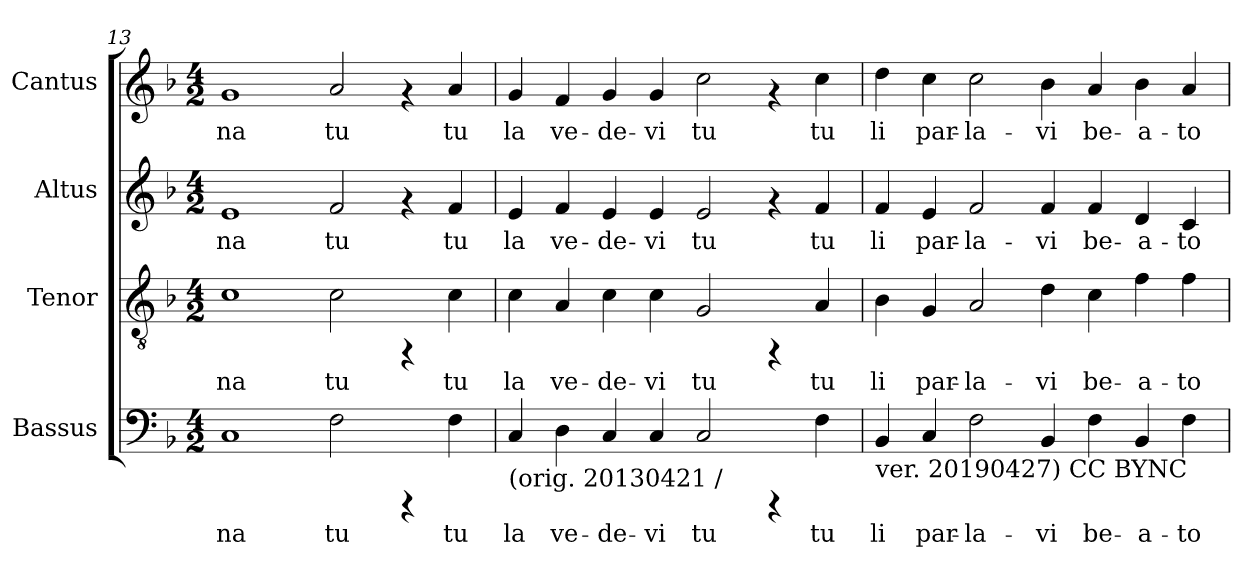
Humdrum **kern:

**kern	**text	**kern	**text	**kern	**text	**kern	**text
*part4	*part4	*part3	*part3	*part2	*part2	*part1	*part1
*staff4	*staff4	*staff3	*staff3	*staff2	*staff2	*staff1	*staff1
*I"Bassus	*	*I"Tenor	*	*I"Altus	*	*I"Cantus	*
*clefF4	*	*clefGv2	*	*clefG2	*	*clefG2	*
*k[b-]	*	*k[b-]	*	*k[b-]	*	*k[b-]	*
*F:	*	*F:	*	*F:	*	*F:	*
*M4/2	*	*M4/2	*	*M4/2	*	*M4/2	*
=13	=13	=13	=13	=13	=13	=13	=13
!	!LO:LY:b:cj	!	!LO:LY:b:cj	!	!LO:LY:b:cj	!	!LO:LY:b:cj
1C	-na	1c	-na	1e	-na	1g	-na
!	!LO:LY:b:cj	!	!LO:LY:b:cj	!	!LO:LY:b:cj	!	!LO:LY:b:cj
2F\	tu	2c\	tu	2f/	tu	2a/	tu
4rCCC	.	4rFF	.	4rf	.	4rf	.
!	!LO:LY:b:cj	!	!LO:LY:b:cj	!	!LO:LY:b:cj	!	!LO:LY:b:cj
4F\	tu	4c\	tu	4f/	tu	4a/	tu
=14	=14	=14	=14	=14	=14	=14	=14
!LO:TX:b:t=(orig. 2013­04­21 /	!	!	!	!	!	!	!
!	!LO:LY:b:cj	!	!LO:LY:b:cj	!	!LO:LY:b:cj	!	!LO:LY:b:cj
4C/	la	4c\	la	4e/	la	4g/	la
!	!LO:LY:b:cj	!	!LO:LY:b:cj	!	!LO:LY:b:cj	!	!LO:LY:b:cj
4D\	ve-	4A/	ve-	4f/	ve-	4f/	ve-
!	!LO:LY:b:cj	!	!LO:LY:b:cj	!	!LO:LY:b:cj	!	!LO:LY:b:cj
4C/	-de-	4c\	-de-	4e/	-de-	4g/	-de-
!	!LO:LY:b:cj	!	!LO:LY:b:cj	!	!LO:LY:b:cj	!	!LO:LY:b:cj
4C/	-vi	4c\	-vi	4e/	-vi	4g/	-vi
!	!LO:LY:b:cj	!	!LO:LY:b:cj	!	!LO:LY:b:cj	!	!LO:LY:b:cj
2C/	tu	2G/	tu	2e/	tu	2cc\	tu
4rCCC	.	4rFF	.	4rf	.	4rf	.
!	!LO:LY:b:cj	!	!LO:LY:b:cj	!	!LO:LY:b:cj	!	!LO:LY:b:cj
4F\	tu	4A/	tu	4f/	tu	4cc\	tu
=15	=15	=15	=15	=15	=15	=15	=15
!LO:TX:b:t=ver. 2019­04­27) CC BY­NC	!	!	!	!	!	!	!
!	!LO:LY:b:cj	!	!LO:LY:b:cj	!	!LO:LY:b:cj	!	!LO:LY:b:cj
4BB-/	li	4B-\	li	4f/	li	4dd\	li
!	!LO:LY:b:cj	!	!LO:LY:b:cj	!	!LO:LY:b:cj	!	!LO:LY:b:cj
4C/	par-	4G/	par-	4e/	par-	4cc\	par-
!	!LO:LY:b:cj	!	!LO:LY:b:cj	!	!LO:LY:b:cj	!	!LO:LY:b:cj
2F\	-la-	2A/	-la-	2f/	-la-	2cc\	-la-
!	!LO:LY:b:cj	!	!LO:LY:b:cj	!	!LO:LY:b:cj	!	!LO:LY:b:cj
4BB-/	-vi	4d\	-vi	4f/	-vi	4b-\	-vi
!	!LO:LY:b:cj	!	!LO:LY:b:cj	!	!LO:LY:b:cj	!	!LO:LY:b:cj
4F\	be-	4c\	be-	4f/	be-	4a/	be-
!	!LO:LY:b:cj	!	!LO:LY:b:cj	!	!LO:LY:b:cj	!	!LO:LY:b:cj
4BB-/	-a-	4f\	-a-	4d/	-a-	4b-\	-a-
!	!LO:LY:b:cj	!	!LO:LY:b:cj	!	!LO:LY:b:cj	!	!LO:LY:b:cj
4F\	-to	4f\	-to	4c/	-to	4a/	-to
=	=	=	=	=	=	=	=
*-	*-	*-	*-	*-	*-	*-	*-
